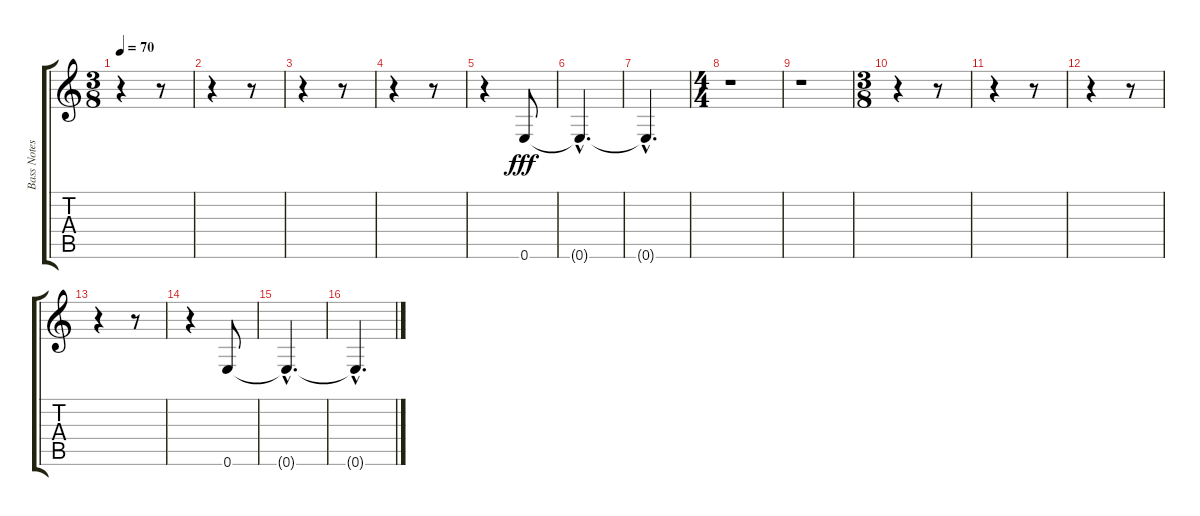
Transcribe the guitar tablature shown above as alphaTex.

\track ("Bass Notes" "Bass Notes") {instrument acousticguitarnylon}
\staff {score tabs}
\tuning (E4 B3 G3 D3 A2 E2) {hide}
\ts (3 8)
\tempo 70
\clef g2
\ks c
r.4{dy fff instrument acousticguitarnylon} r.8 |
r.4 r.8 |
r.4 r.8 |
r.4 r.8 |
r.4 0.6.8 |
0.6{hac t}.4{d} |
0.6{hac t}.4{d} |
\ts (4 4)
r.1 |
r.1 |
\ts (3 8)
r.4 r.8 |
r.4 r.8 |
r.4 r.8 |
r.4 r.8 |
r.4 0.6.8 |
0.6{hac t}.4{d} |
0.6{hac t}.4{d}
